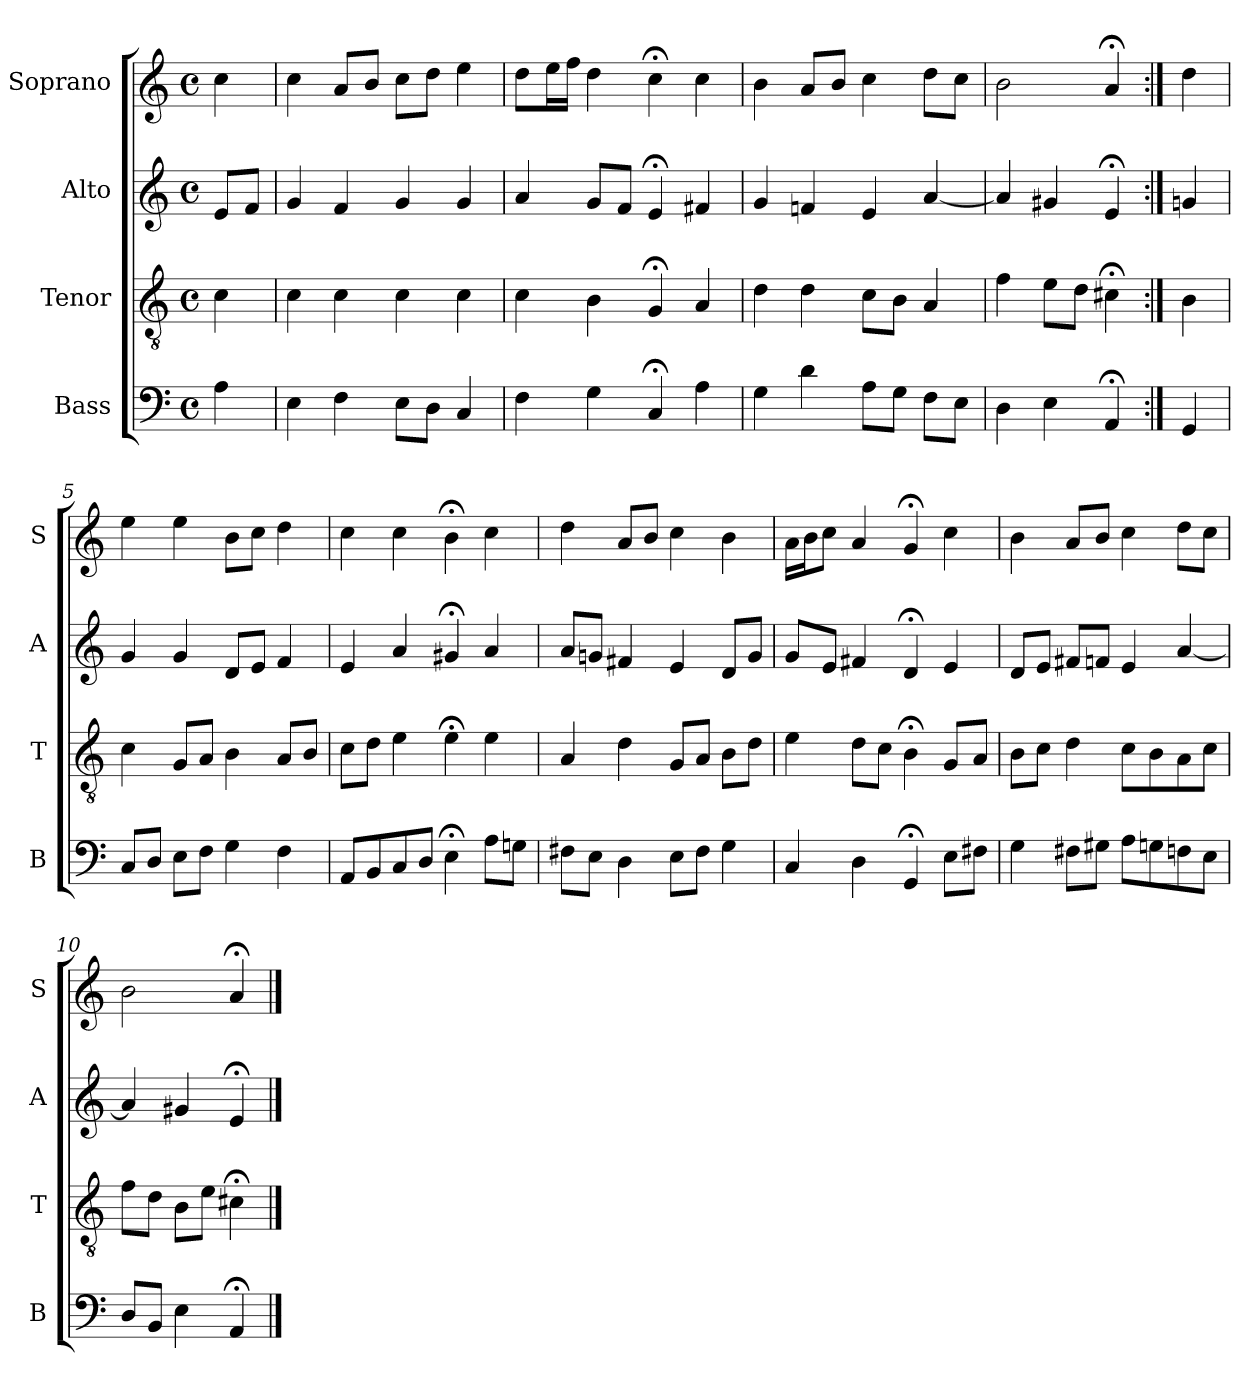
**kern	**kern	**kern	**kern
*part4	*part3	*part2	*part1
*staff4	*staff3	*staff2	*staff1
*I"Bass	*I"Tenor	*I"Alto	*I"Soprano
*I'B	*I'T	*I'A	*I'S
*clefF4	*clefGv2	*clefG2	*clefG2
*k[]	*k[]	*k[]	*k[]
*a:	*a:	*a:	*a:
*M4/4	*M4/4	*M4/4	*M4/4
*met(c)	*met(c)	*met(c)	*met(c)
*MM100	*MM100	*MM100	*MM100
=	=	=	=
4A	4c	8eL	4cc
.	.	8fJ	.
=1	=1	=1	=1
4E	4c	4g	4cc
4F	4c	4f	8aL
.	.	.	8bJ
8EL	4c	4g	8ccL
8DJ	.	.	8ddJ
4C	4c	4g	4ee
=2	=2	=2	=2
4F	4c	4a	8ddL
.	.	.	16eeL
.	.	.	16ffJJ
4G	4B	8gL	4dd
.	.	8fJ	.
4C;<	4G;<	4e;<	4cc;<
4A	4A	4f#X	4cc
=3	=3	=3	=3
4G	4d	4g	4b
4d	4d	4fn	8aL
.	.	.	8bJ
8AL	8cL	4e	4cc
8GJ	8BJ	.	.
8FL	4A	[4a	8ddL
8EJ	.	.	8ccJ
=4	=4	=4	=4
4D	4f	4a]	2b
4E	8eL	4g#X	.
.	8dJ	.	.
4AA;<	4c#X;<	4e;<	4a;<
=:|!	=:|!	=:|!	=:|!
4GG	4B	4gn	4dd
=5	=5	=5	=5
8CL	4c	4g	4ee
8DJ	.	.	.
8EL	8GL	4g	4ee
8FJ	8AJ	.	.
4G	4B	8dL	8bL
.	.	8eJ	8ccJ
4F	8AL	4f	4dd
.	8BJ	.	.
=6	=6	=6	=6
8AAL	8cL	4e	4cc
8BB	8dJ	.	.
8C	4e	4a	4cc
8DJ	.	.	.
4E;<	4e;<	4g#X;<	4b;<
8AL	4e	4a	4cc
8GnJ	.	.	.
=7	=7	=7	=7
8F#XL	4A	8aL	4dd
8EJ	.	8gnJ	.
4D	4d	4f#X	8aL
.	.	.	8bJ
8EL	8GL	4e	4cc
8F#J	8AJ	.	.
4G	8BL	8dL	4b
.	8dJ	8gJ	.
=8	=8	=8	=8
4C	4e	8gL	16aLL
.	.	.	16bJ
.	.	8eJ	8ccJ
4D	8dL	4f#X	4a
.	8cJ	.	.
4GG;<	4B;<	4d;<	4g;<
8EL	8GL	4e	4cc
8F#XJ	8AJ	.	.
=9	=9	=9	=9
4G	8BL	8dL	4b
.	8cJ	8eJ	.
8F#XL	4d	8f#XL	8aL
8G#XJ	.	8fnJ	8bJ
8AL	8cL	4e	4cc
8Gn	8B	.	.
8Fn	8A	[4a	8ddL
8EJ	8cJ	.	8ccJ
=10	=10	=10	=10
8DL	8fL	4a]	2b
8BBJ	8dJ	.	.
4E	8BL	4g#X	.
.	8eJ	.	.
4AA;<	4c#X;<	4e;<	4a;<
==	==	==	==
*-	*-	*-	*-
